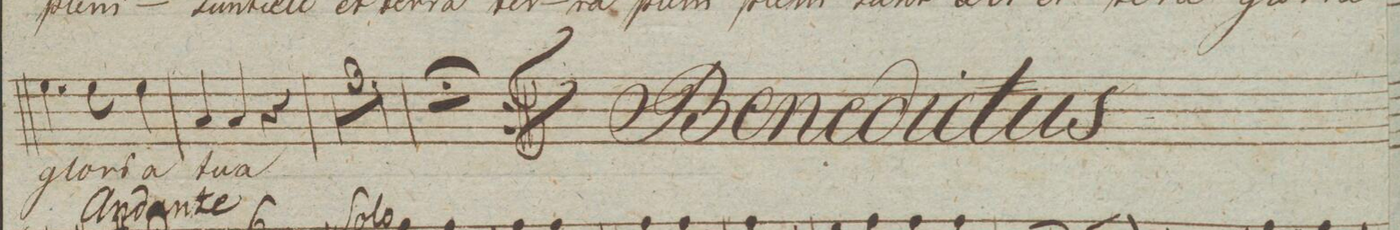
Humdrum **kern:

**kern	**text	**dynam
*I"Baſso.	*	*
*clefF4	*	*
*k[]	*	*
*met(c)	*	*
*M3/4	*	*
4.G\	glo-	.
8G\	-ri-	.
4G\	-a	.
=71	=71	=71
4.G\	glo-	.
8G\	-ri-	.
4G\	-a	.
=72	=72	=72
4C/	tu-	.
4C/	-a	.
4r	.	.
=73	=73	=73
2.r	.	.
=74	=74	=74
2.r	.	.
=75	=75	=75
2.r	.	.
=76	=76	=76
2.r;	.	.
==	==	==
*-	*-	*-
